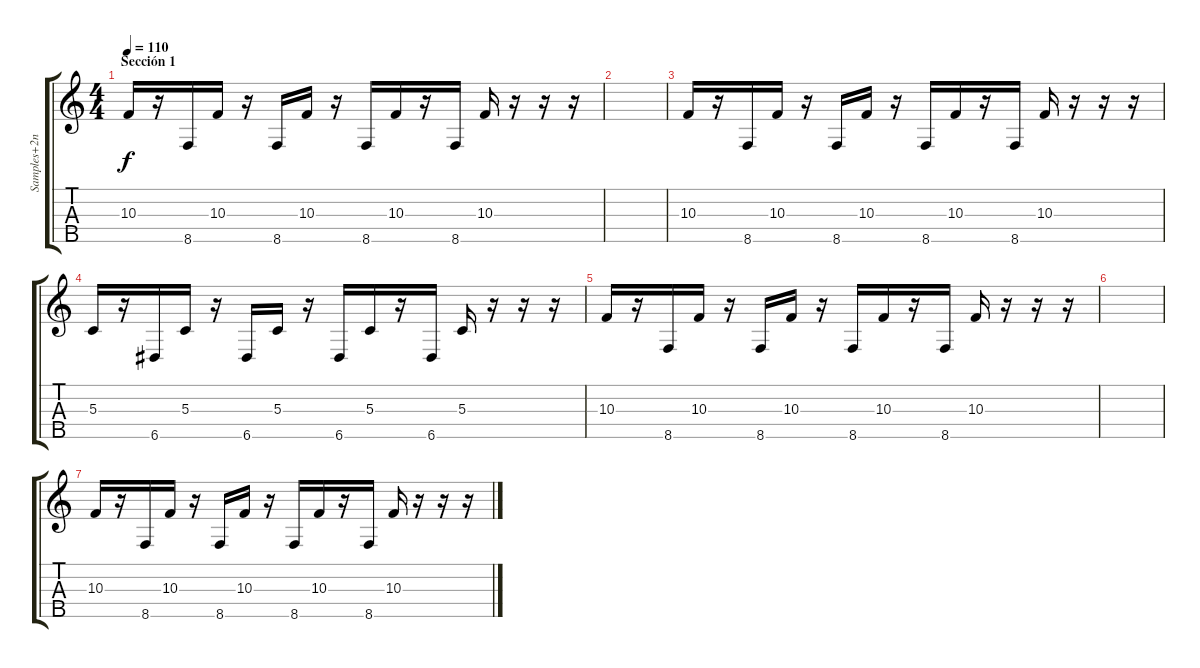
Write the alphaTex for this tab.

\track ("Samples+2nd voice" "Samples+2n") {instrument lead2sawtooth}
\staff {score tabs}
\tuning (E4 B3 G3 D3 A2) {hide}
\ts (4 4)
\section ("" "Sección 1")
\tempo 110
\clef g2
\ks c
10.3.16{dy f} r.16 8.5.16 10.3.16 r.16 8.5.16 10.3.16 r.16 8.5.16 10.3.16 r.16 8.5.16 10.3.16 r.16 r.16 r.16 |
|
10.3.16 r.16 8.5.16 10.3.16 r.16 8.5.16 10.3.16 r.16 8.5.16 10.3.16 r.16 8.5.16 10.3.16 r.16 r.16 r.16 |
5.3.16 r.16 6.5.16 5.3.16 r.16 6.5.16 5.3.16 r.16 6.5.16 5.3.16 r.16 6.5.16 5.3.16 r.16 r.16 r.16 |
10.3.16 r.16 8.5.16 10.3.16 r.16 8.5.16 10.3.16 r.16 8.5.16 10.3.16 r.16 8.5.16 10.3.16 r.16 r.16 r.16 |
|
10.3.16 r.16 8.5.16 10.3.16 r.16 8.5.16 10.3.16 r.16 8.5.16 10.3.16 r.16 8.5.16 10.3.16 r.16 r.16 r.16
